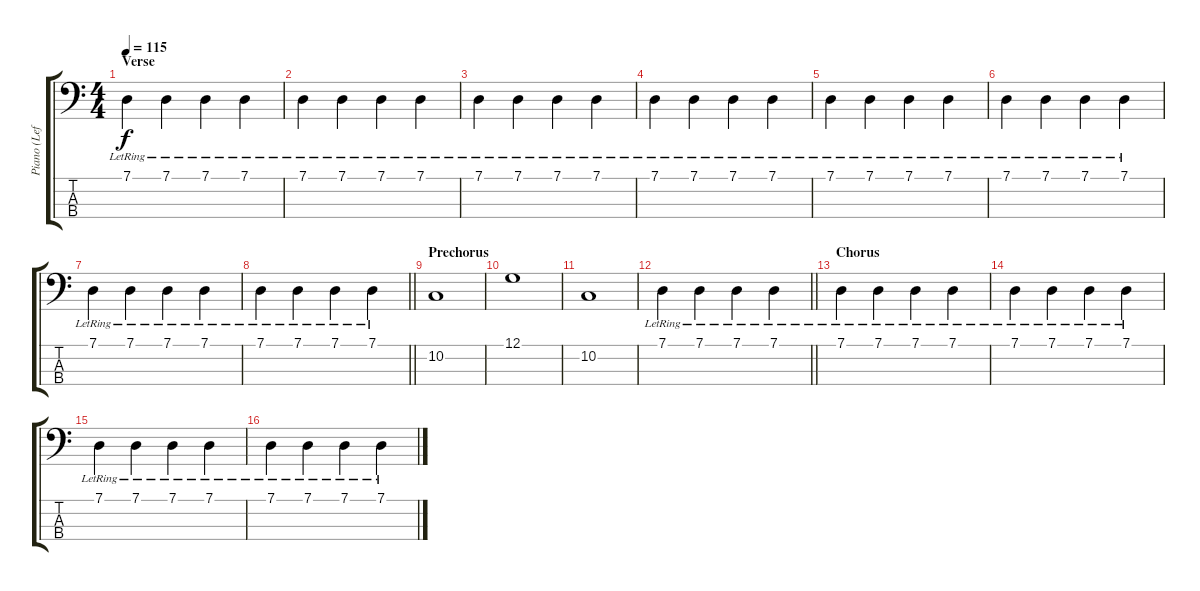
\track ("Piano (Left Hand)" "Piano (Lef") {instrument brightacousticpiano}
\staff {score tabs}
\tuning (G2 D2 A1 E1) {hide}
\ts (4 4)
\section ("" "Verse")
\tempo 115
\clef f4
\ks c
7.1{lr}.4{dy f} 7.1{lr}.4 7.1{lr}.4 7.1{lr}.4 |
7.1{lr}.4 7.1{lr}.4 7.1{lr}.4 7.1{lr}.4 |
7.1{lr}.4 7.1{lr}.4 7.1{lr}.4 7.1{lr}.4 |
7.1{lr}.4 7.1{lr}.4 7.1{lr}.4 7.1{lr}.4 |
7.1{lr}.4 7.1{lr}.4 7.1{lr}.4 7.1{lr}.4 |
7.1{lr}.4 7.1{lr}.4 7.1{lr}.4 7.1{lr}.4 |
7.1{lr}.4 7.1{lr}.4 7.1{lr}.4 7.1{lr}.4 |
\barLineRight lightlight
7.1{lr}.4 7.1{lr}.4 7.1{lr}.4 7.1{lr}.4 |
\section ("" "Prechorus")
10.2.1 |
12.1.1 |
10.2.1 |
\barLineRight lightlight
7.1{lr}.4 7.1{lr}.4 7.1{lr}.4 7.1{lr}.4 |
\section ("" "Chorus")
7.1{lr}.4 7.1{lr}.4 7.1{lr}.4 7.1{lr}.4 |
7.1{lr}.4 7.1{lr}.4 7.1{lr}.4 7.1{lr}.4 |
7.1{lr}.4 7.1{lr}.4 7.1{lr}.4 7.1{lr}.4 |
7.1{lr}.4 7.1{lr}.4 7.1{lr}.4 7.1{lr}.4
